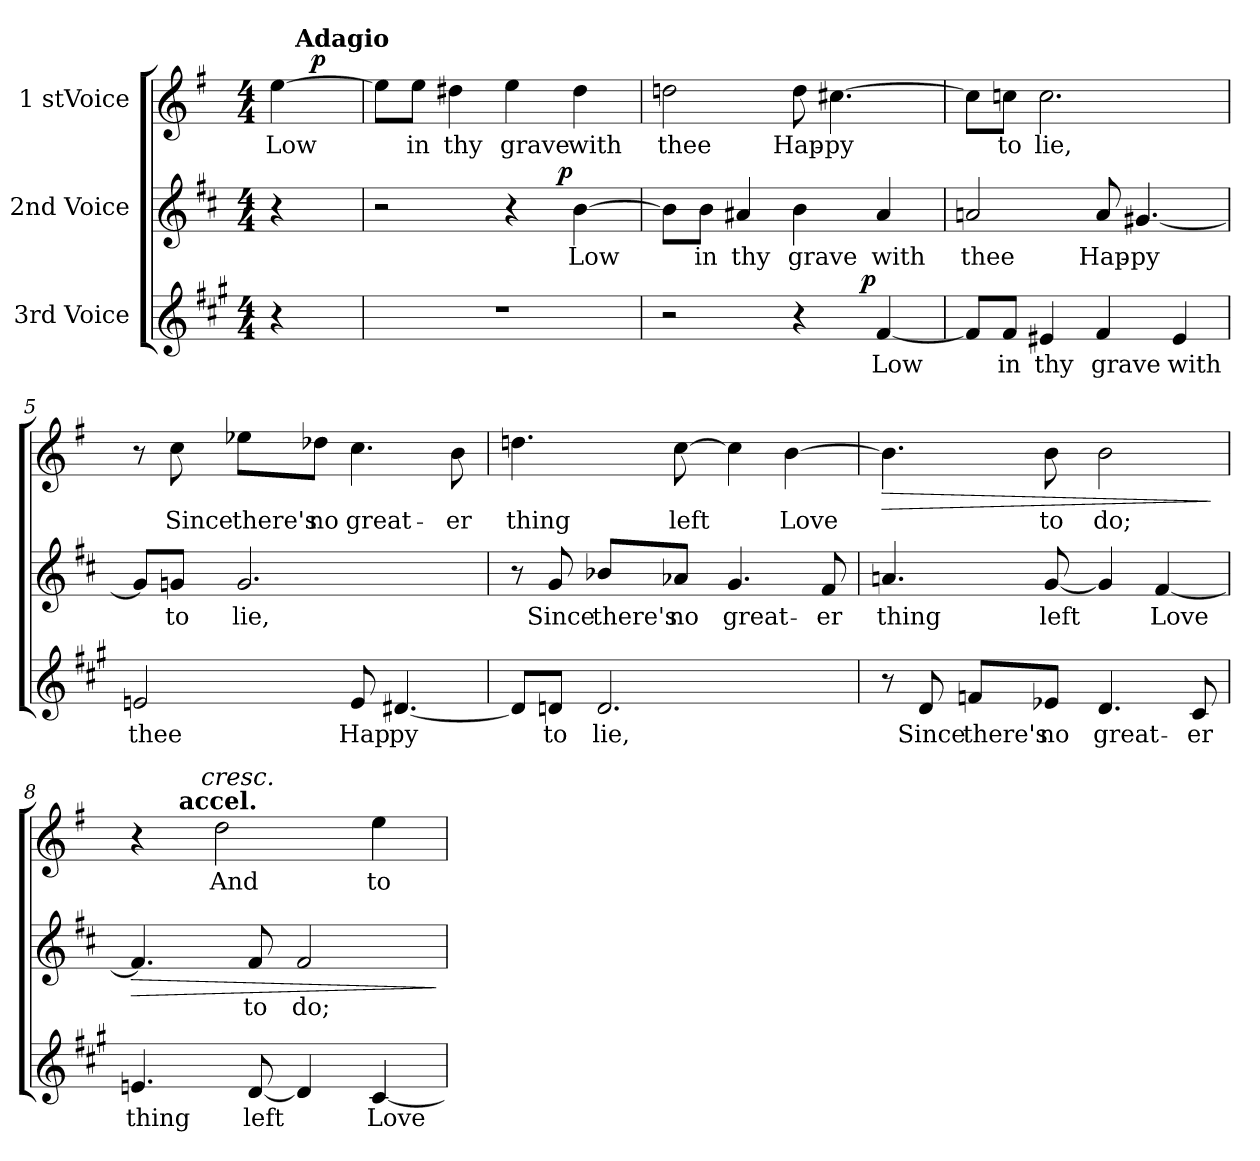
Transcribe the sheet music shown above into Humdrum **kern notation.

**kern	**text	**dynam	**kern	**text	**dynam	**kern	**text	**dynam
*part3	*part3	*part3	*part2	*part2	*part2	*part1	*part1	*part1
*staff3	*staff3	*staff3	*staff2	*staff2	*staff2	*staff1	*staff1	*staff1
*I"3rd Voice	*	*	*I"2nd Voice	*	*	*I"1 stVoice	*	*
*clefG2	*	*	*clefG2	*	*	*clefG2	*	*
*ITrd1c2	*	*	*ITrd-3c-5	*	*	*	*	*
*k[f#]	*	*	*k[f#]	*	*	*k[f#]	*	*
*G:	*	*	*G:	*	*	*G:	*	*
*M4/4	*	*	*M4/4	*	*	*M4/4	*	*
=1	=1	=1	=1	=1	=1	=1	=1	=1
!	!	!	!	!	!	!	!LO:LY:b	!
*	*	*	*	*	*	*^	*	*
*	*	*	*	*	*	*	*^	*	*
4r	.	.	4r	.	.	[>4ee\	16.ryy	16ryy	Low	.
*	*	*	*	*	*	*MM48	*	*	*	*
!	!	!	!	!	!	!	!	!LO:TX:a:B:t=Adagio	!	!
.	.	.	.	.	.	.	.	8.ryy	.	.
!	!	!	!	!	!	!	!	!	!	!LO:DY:a
.	.	.	.	.	.	.	8ryy	.	.	p
.	.	.	.	.	.	.	32ryy	.	.	.
*	*	*	*	*	*	*v	*v	*v	*	*
=2	=2	=2	=2	=2	=2	=2	=2	=2
*	*	*	*^	*	*	*	*	*
1r	.	.	2r	2ryy	.	.	8ee\L]	.	.
!	!	!	!	!	!	!	!	!LO:LY:b	!
.	.	.	.	.	.	.	8ee\J	in	.
!	!	!	!	!	!	!	!	!LO:LY:b	!
.	.	.	.	.	.	.	4dd#X\	thy	.
!	!	!	!	!	!	!	!	!LO:LY:b	!
.	.	.	4r	8..ryy	.	.	4ee\	grave	.
!	!	!	!	!	!	!LO:DY:a	!	!	!
.	.	.	.	4ryy	.	p	.	.	.
!	!	!	!	!	!LO:LY:b	!	!	!LO:LY:b	!
.	.	.	[>4ee\	.	Low	.	4dd#\	with	.
.	.	.	.	32ryy	.	.	.	.	.
=3	=3	=3	=3	=3	=3	=3	=3	=3	=3
!	!	!	!	!	!	!	!	!LO:LY:b	!
*^	*	*	*v	*v	*	*	*	*	*
2r	2ryy	.	.	8ee\L]	.	.	2ddn\	thee	.
!	!	!	!	!	!LO:LY:b	!	!	!	!
.	.	.	.	8ee\J	in	.	.	.	.
!	!	!	!	!	!LO:LY:b	!	!	!	!
.	.	.	.	4dd#X/	thy	.	.	.	.
!	!	!	!	!	!LO:LY:b	!	!	!LO:LY:b	!
4r	8..ryy	.	.	4ee\	grave	.	8dd\	Hap-	.
!	!	!	!	!	!	!	!	!LO:LY:b	!
.	.	.	.	.	.	.	[>4.cc#X\	-py	.
!	!	!	!LO:DY:a	!	!	!	!	!	!
.	4ryy	.	p	.	.	.	.	.	.
!	!	!LO:LY:b	!	!	!LO:LY:b	!	!	!	!
[<4e/	.	Low	.	4dd#/	with	.	.	.	.
.	32ryy	.	.	.	.	.	.	.	.
=4	=4	=4	=4	=4	=4	=4	=4	=4	=4
!	!	!	!	!	!LO:LY:b	!	!	!	!
*v	*v	*	*	*	*	*	*	*	*
8e/L]	.	.	2ddn/	thee	.	8cc#\L]	.	.
!	!LO:LY:b	!	!	!	!	!	!LO:LY:b	!
8e/J	in	.	.	.	.	8ccn\J	to	.
!	!LO:LY:b	!	!	!	!	!	!LO:LY:b	!
4d#X/	thy	.	.	.	.	2.cc\	lie,	.
!	!LO:LY:b	!	!	!LO:LY:b	!	!	!	!
4e/	grave	.	8dd/	Hap-	.	.	.	.
!	!	!	!	!LO:LY:b	!	!	!	!
.	.	.	[<4.cc#X/	-py	.	.	.	.
!	!LO:LY:b	!	!	!	!	!	!	!
4d#/	with	.	.	.	.	.	.	.
!!LO:LB:g=z
=5	=5	=5	=5	=5	=5	=5	=5	=5
!	!LO:LY:b	!	!	!	!	!	!	!
2dn/	thee	.	8cc#i/L]	.	.	8r	.	.
!	!	!	!	!LO:LY:b	!	!	!LO:LY:b	!
.	.	.	8ccn/J	to	.	8cc\	Since	.
!	!	!	!	!LO:LY:b	!	!	!LO:LY:b	!
.	.	.	2.cc/	lie,	.	8ee-X\L	there's	.
!	!	!	!	!	!	!	!LO:LY:b	!
.	.	.	.	.	.	8dd-X\J	no	.
!	!LO:LY:b	!	!	!	!	!	!LO:LY:b	!
8d/	Hap	.	.	.	.	4.cc\	great-	.
!	!LO:LY:b	!	!	!	!	!	!	!
[<4.c#X/	py	.	.	.	.	.	.	.
!	!	!	!	!	!	!	!LO:LY:b	!
.	.	.	.	.	.	8b\	-er	.
=6	=6	=6	=6	=6	=6	=6	=6	=6
!	!	!	!	!	!	!	!LO:LY:b	!
8c#/L]	.	.	8r	.	.	4.ddn\	thing	.
!	!LO:LY:b	!	!	!LO:LY:b	!	!	!	!
8cn/J	to	.	8cc/	Since	.	.	.	.
!	!LO:LY:b	!	!	!LO:LY:b	!	!	!	!
2.c/	lie,	.	8ee-X/L	there's	.	.	.	.
!	!	!	!	!LO:LY:b	!	!	!LO:LY:b	!
.	.	.	8dd-X/J	no	.	[>8cc\	left	.
!	!	!	!	!LO:LY:b	!	!	!	!
.	.	.	4.cc/	great-	.	4cc\]	.	.
!	!	!	!	!	!	!	!LO:LY:b	!
.	.	.	.	.	.	[>4b\	Love	.
!	!	!	!	!LO:LY:b	!	!	!	!
.	.	.	8b/	-er	.	.	.	.
=7	=7	=7	=7	=7	=7	=7	=7	=7
!	!	!	!	!LO:LY:b	!	!	!	!LO:HP:b
8r	.	.	4.ddn/	thing	.	4.b\]	.	>
!	!LO:LY:b	!	!	!	!	!	!	!
8c/	Since	.	.	.	.	.	.	.
!	!LO:LY:b	!	!	!	!	!	!	!
8e-X/L	there's	.	.	.	.	.	.	.
!	!LO:LY:b	!	!	!LO:LY:b	!	!	!LO:LY:b	!
8d-X/J	no	.	[<8cc/	left	.	8b\	to	.
!	!LO:LY:b	!	!	!	!	!	!LO:LY:b	!
4.c/	great-	.	4cc/]	.	.	2b\	do;	.
!	!	!	!	!LO:LY:b	!	!	!	!
.	.	.	[<4b/	Love	.	.	.	.
!	!LO:LY:b	!	!	!	!	!	!	!
8B/	-er	.	.	.	.	.	.	.
.	.	.	.	.	.	.	.	]
=8	=8	=8	=8	=8	=8	=8	=8	=8
!	!LO:LY:b	!	!	!	!LO:HP:b	!	!	!
*	*	*	*	*	*	*^	*	*
*	*	*	*	*	*	*	*^	*	*
4.dn/	thing	.	4.b/]	.	>	4r	8ryy	8..ryy	.	.
.	.	.	.	.	.	.	32ryy	.	.	.
!	!	!	!	!	!	!	!LO:TX:a:B:t=accel.	!	!	!
.	.	.	.	.	.	.	2ryy	.	.	.
!	!	!	!	!	!	!	!	!LO:TX:a:i:t=cresc.	!	!
.	.	.	.	.	.	.	.	2ryy	.	.
!	!	!	!	!	!	!	!	!	!LO:LY:b	!
.	.	.	.	.	.	2dd\	.	.	And	.
!	!LO:LY:b	!	!	!LO:LY:b	!	!	!	!	!	!
[<8c/	left	.	8b/	to	.	.	.	.	.	.
!	!	!	!	!LO:LY:b	!	!	!	!	!	!
4c/]	.	.	2b/	do;	.	.	.	.	.	.
.	.	.	.	.	.	.	4ryy	.	.	.
.	.	.	.	.	.	.	.	4ryy	.	.
!	!LO:LY:b	!	!	!	!	!	!	!	!LO:LY:b	!
[<4B/	Love	.	.	.	.	4ee\	.	.	to	.
.	.	.	.	.	.	.	16.ryy	.	.	.
.	.	.	.	.	.	.	.	32ryy	.	.
.	.	.	.	.	]	.	.	.	.	.
*	*	*	*	*	*	*v	*v	*v	*	*
=	=	=	=	=	=	=	=	=
*-	*-	*-	*-	*-	*-	*-	*-	*-
